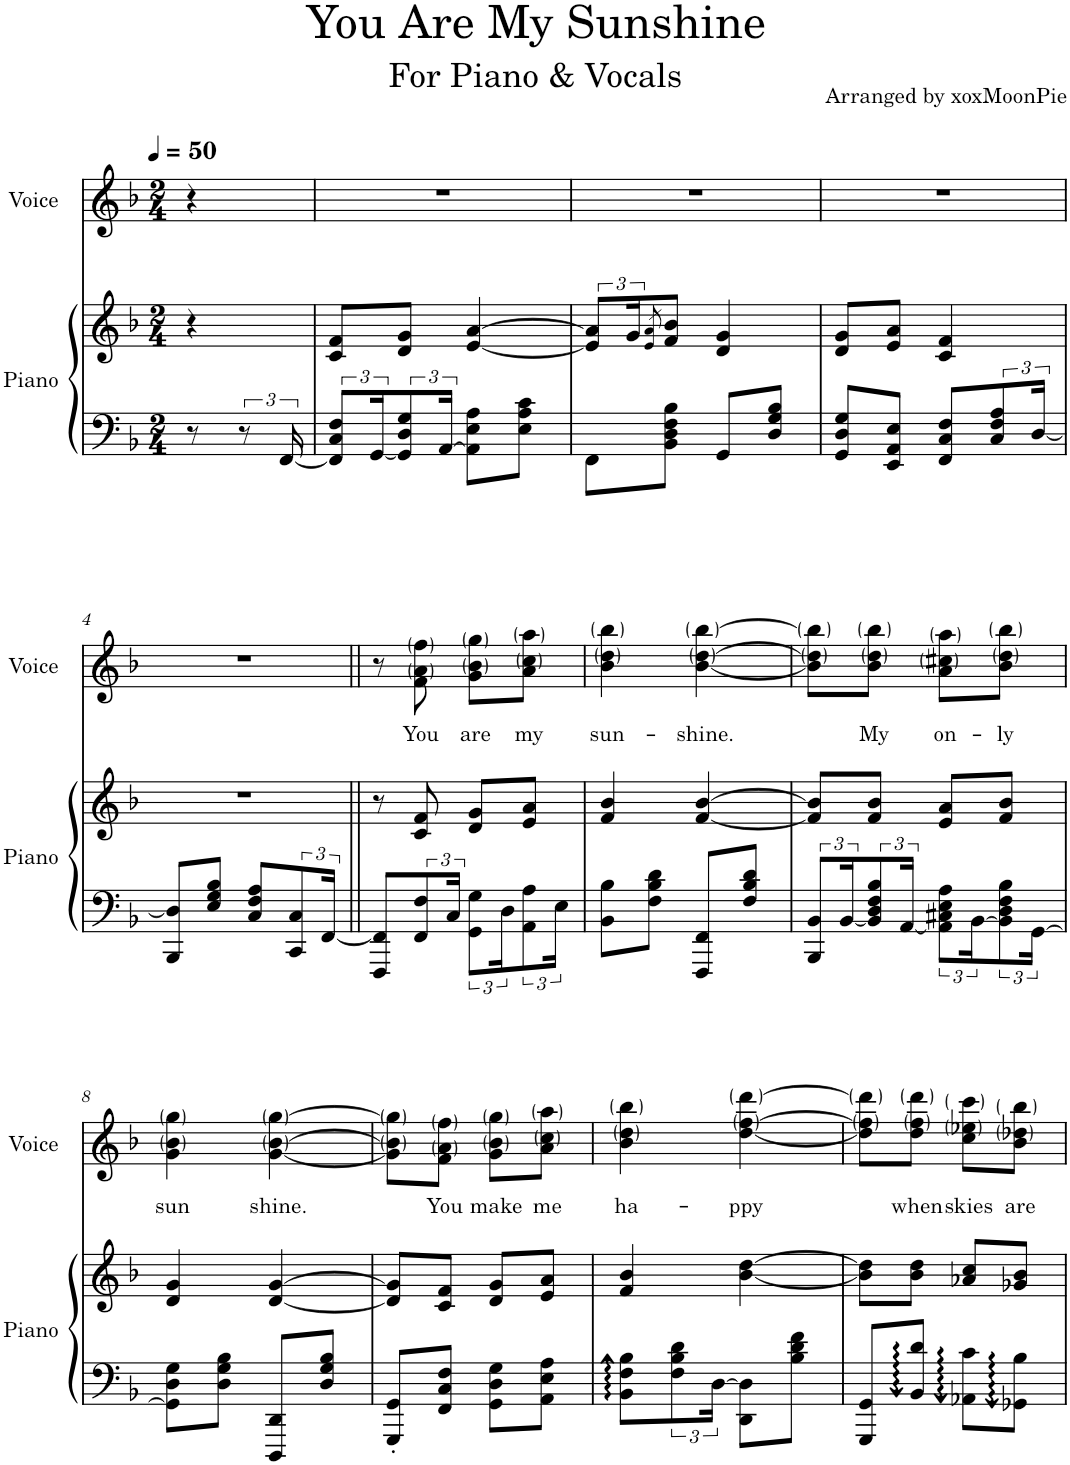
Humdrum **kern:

**kern	**kern	**kern	**text
*part2	*part2	*part1	*part1
*staff3	*staff2	*staff1	*staff1
*I"Piano	*	*I"Voice	*
*I'Piano	*	*I'Voice	*
*clefF4	*clefG2	*clefG2	*
*k[b-]	*k[b-]	*k[b-]	*
*M2/4	*M2/4	*M2/4	*
*MM50	*MM50	*MM50	*
=	=	=	=
8r	4r	4r	.
12r	.	.	.
[24FF/	.	.	.
=1	=1	=1	=1
12FF/] 12C/ 12F/L	8c/ 8f/L	2r	.
[24GG/K	.	.	.
12GG/] 12D/ 12G/	8d/ 8g/J	.	.
[24AA/Jk	.	.	.
8AA\] 8E\ 8A\L	[4e/ [4a/	.	.
8E\ 8A\ 8c\J	.	.	.
=2	=2	=2	=2
8FF\L	12e/] 12a/]L	2r	.
.	24g/K	.	.
.	8qe/ 8qa/	.	.
8BB-\ 8D\ 8F\ 8B-\J	8f/ 8b-/J	.	.
8GG/L	4d/ 4g/	.	.
8D/ 8G/ 8B-/J	.	.	.
=3	=3	=3	=3
8GG/ 8D/ 8G/L	8d/ 8g/L	2r	.
8EE/ 8AA/ 8E/J	8e/ 8a/J	.	.
8FF/ 8C/ 8F/L	4c/ 4f/	.	.
12C/ 12F/ 12A/	.	.	.
[24D/Jk	.	.	.
!!LO:LB:g=z
=4	=4	=4	=4
8BBB-/ 8D/]L	2r	2r	.
8E/ 8G/ 8B-/J	.	.	.
8C/ 8F/ 8A/L	.	.	.
12CC/ 12C/	.	.	.
[24FF/Jk	.	.	.
=5||	=5||	=5||	=5||
8FFF/ 8FF/]L	8r	8r	.
!	!	!	!LO:LY:b
12FF/ 12F/	8c/ 8f/	8f\ 8a\ 8ff\	You
24C/Jk	.	.	.
!	!	!	!LO:LY:b
12GG\ 12G\L	8d/ 8g/L	8g\ 8b-\ 8gg\L	are
24D\K	.	.	.
!	!	!	!LO:LY:b
12AA\ 12A\	8e/ 8a/J	8a\ 8cc\ 8aa\J	my
24E\Jk	.	.	.
=6	=6	=6	=6
!	!	!	!LO:LY:b
8BB-\ 8B-\L	4f/ 4b-/	4b-\ 4dd\ 4bb-\	sun-
8F\ 8B-\ 8d\J	.	.	.
!	!	!	!LO:LY:b
8FFF/ 8FF/L	[4f/ [4b-/	[4b-\ [4dd\ [4bb-\	-shine.
8F/ 8B-/ 8d/J	.	.	.
=7	=7	=7	=7
12BBB-/ 12BB-/L	8f/] 8b-/]L	8b-\] 8dd\] 8bb-\]L	.
[24BB-/K	.	.	.
!	!	!	!LO:LY:b
12BB-/] 12D/ 12F/ 12B-/	8f/ 8b-/J	8b-\ 8dd\ 8bb-\J	My
[<24AA/Jk	.	.	.
!	!	!	!LO:LY:b
12AA\] 12C#X\ 12E\ 12A\L	8e/ 8a/L	8a\ 8cc#X\ 8aa\L	on-
[24BB-\K	.	.	.
!	!	!	!LO:LY:b
12BB-\] 12D\ 12F\ 12B-\	8f/ 8b-/J	8b-\ 8dd\ 8bb-\J	-ly
[24GG\Jk	.	.	.
!!LO:LB:g=z
=8	=8	=8	=8
!	!	!	!LO:LY:b
8GG\] 8D\ 8G\L	4d/ 4g/	4g\ 4b-\ 4gg\	sun
8D\ 8G\ 8B-\J	.	.	.
!	!	!	!LO:LY:b
8DDD/ 8DD/L	[4d/ [4g/	[4g\ [4b-\ [4gg\	shine.
8D/ 8G/ 8B-/J	.	.	.
=9	=9	=9	=9
8GGG/' 8GG/'L	8d/] 8g/]L	8g\] 8b-\] 8gg\]L	.
!	!	!	!LO:LY:b
8FF/ 8C/ 8F/J	8c/ 8f/J	8f\ 8a\ 8ff\J	You
!	!	!	!LO:LY:b
8GG\ 8D\ 8G\L	8d/ 8g/L	8g\ 8b-\ 8gg\L	make
!	!	!	!LO:LY:b
8AA\ 8E\ 8A\J	8e/ 8a/J	8a\ 8cc\ 8aa\J	me
=10	=10	=10	=10
!	!	!	!LO:LY:b
8BB-\ 8F\ 8B-\L	4f/ 4b-/	4b-\ 4dd\ 4bb-\	ha-
12F\ 12B-\ 12d\	.	.	.
[24D\Jk	.	.	.
!	!	!	!LO:LY:b
8DD\ 8D\]L	[4b-\ [4dd\	[4dd\ [4ff\ [4ddd\	-ppy
8B-\ 8d\ 8f\J	.	.	.
=11	=11	=11	=11
8GGG/ 8GG/L	8b-\] 8dd\]L	8dd\] 8ff\] 8ddd\]L	.
!	!	!	!LO:LY:b
8BB-/ 8d/J	8b-\ 8dd\J	8dd\ 8ff\ 8ddd\J	when
!	!	!	!LO:LY:b
8AA-X\ 8c\L	8a-X/ 8cc/L	8cc\ 8ee-X\ 8ccc\L	skies
!	!	!	!LO:LY:b
8GG-X\ 8B-\J	8g-X/ 8b-/J	8b-\ 8dd-X\ 8bb-\J	are
=	=	=	=
*-	*-	*-	*-
